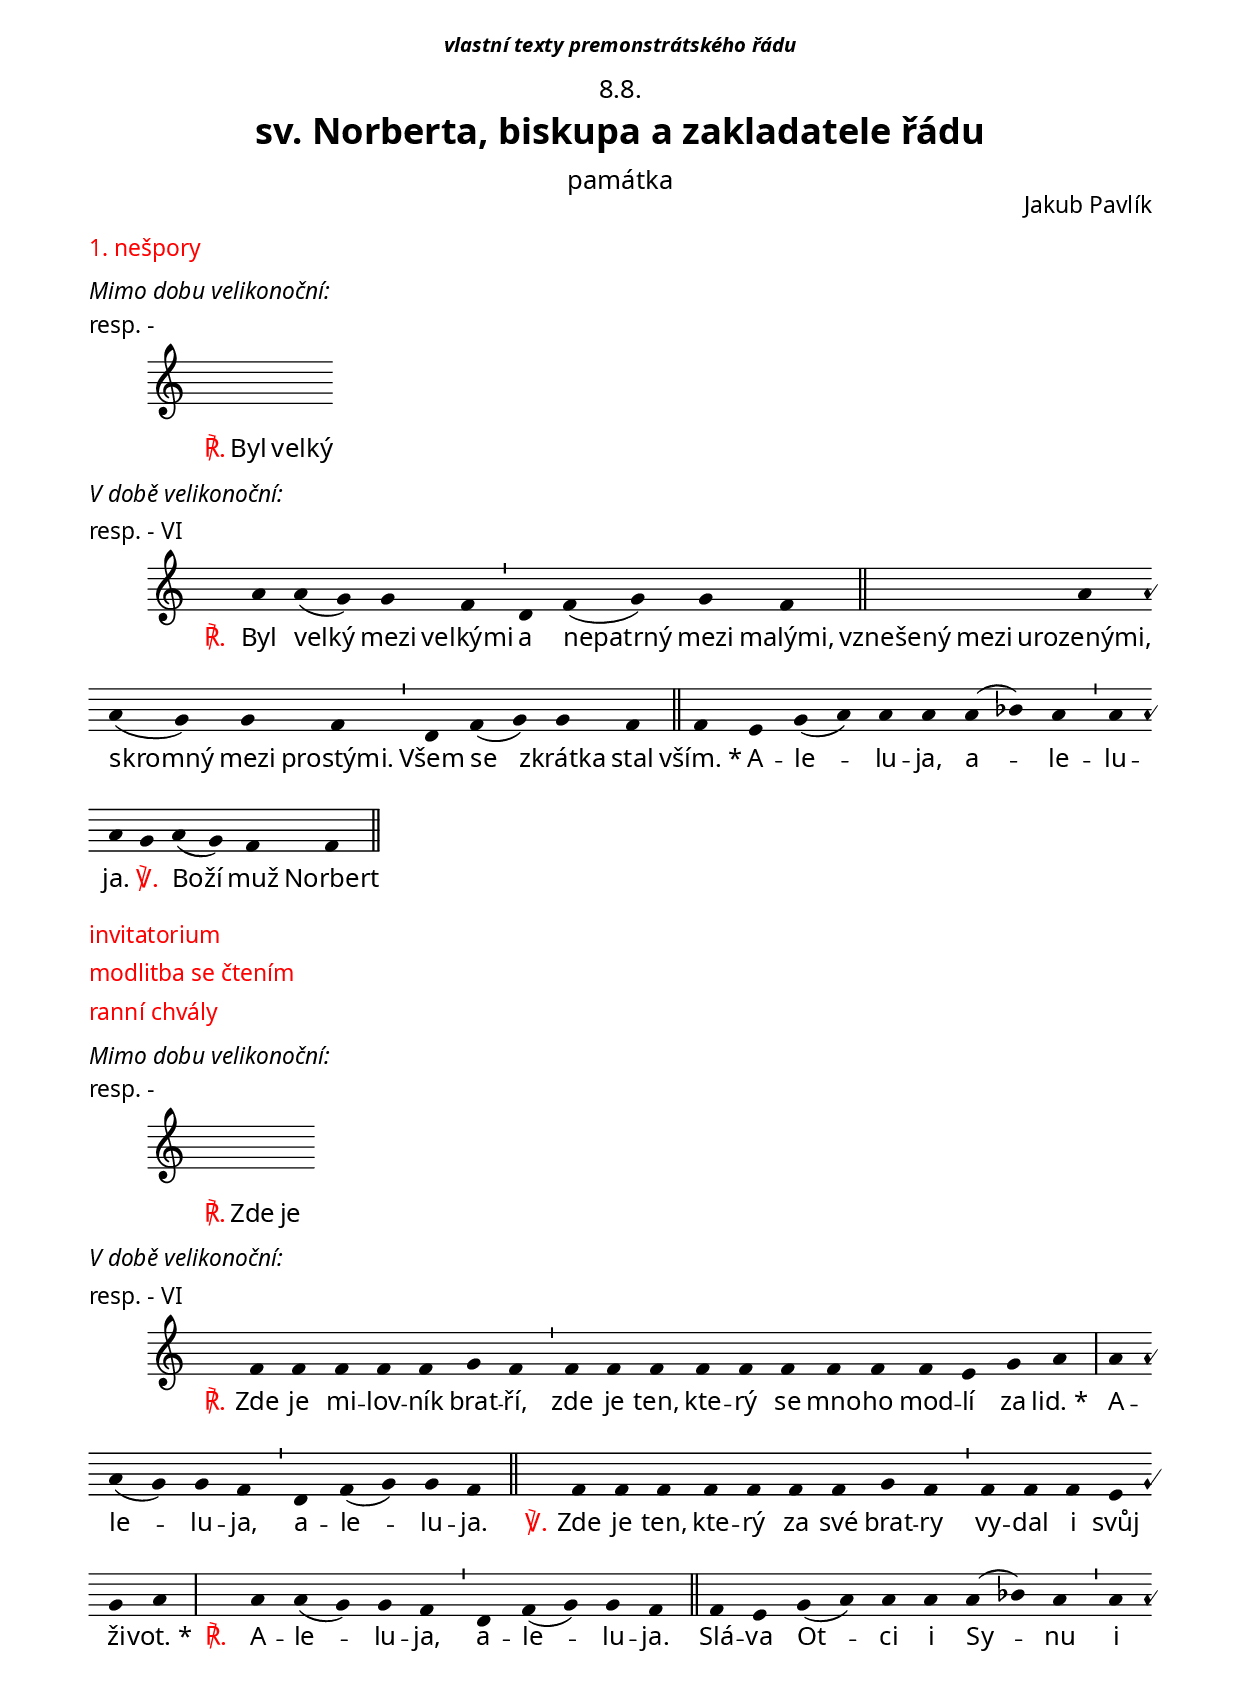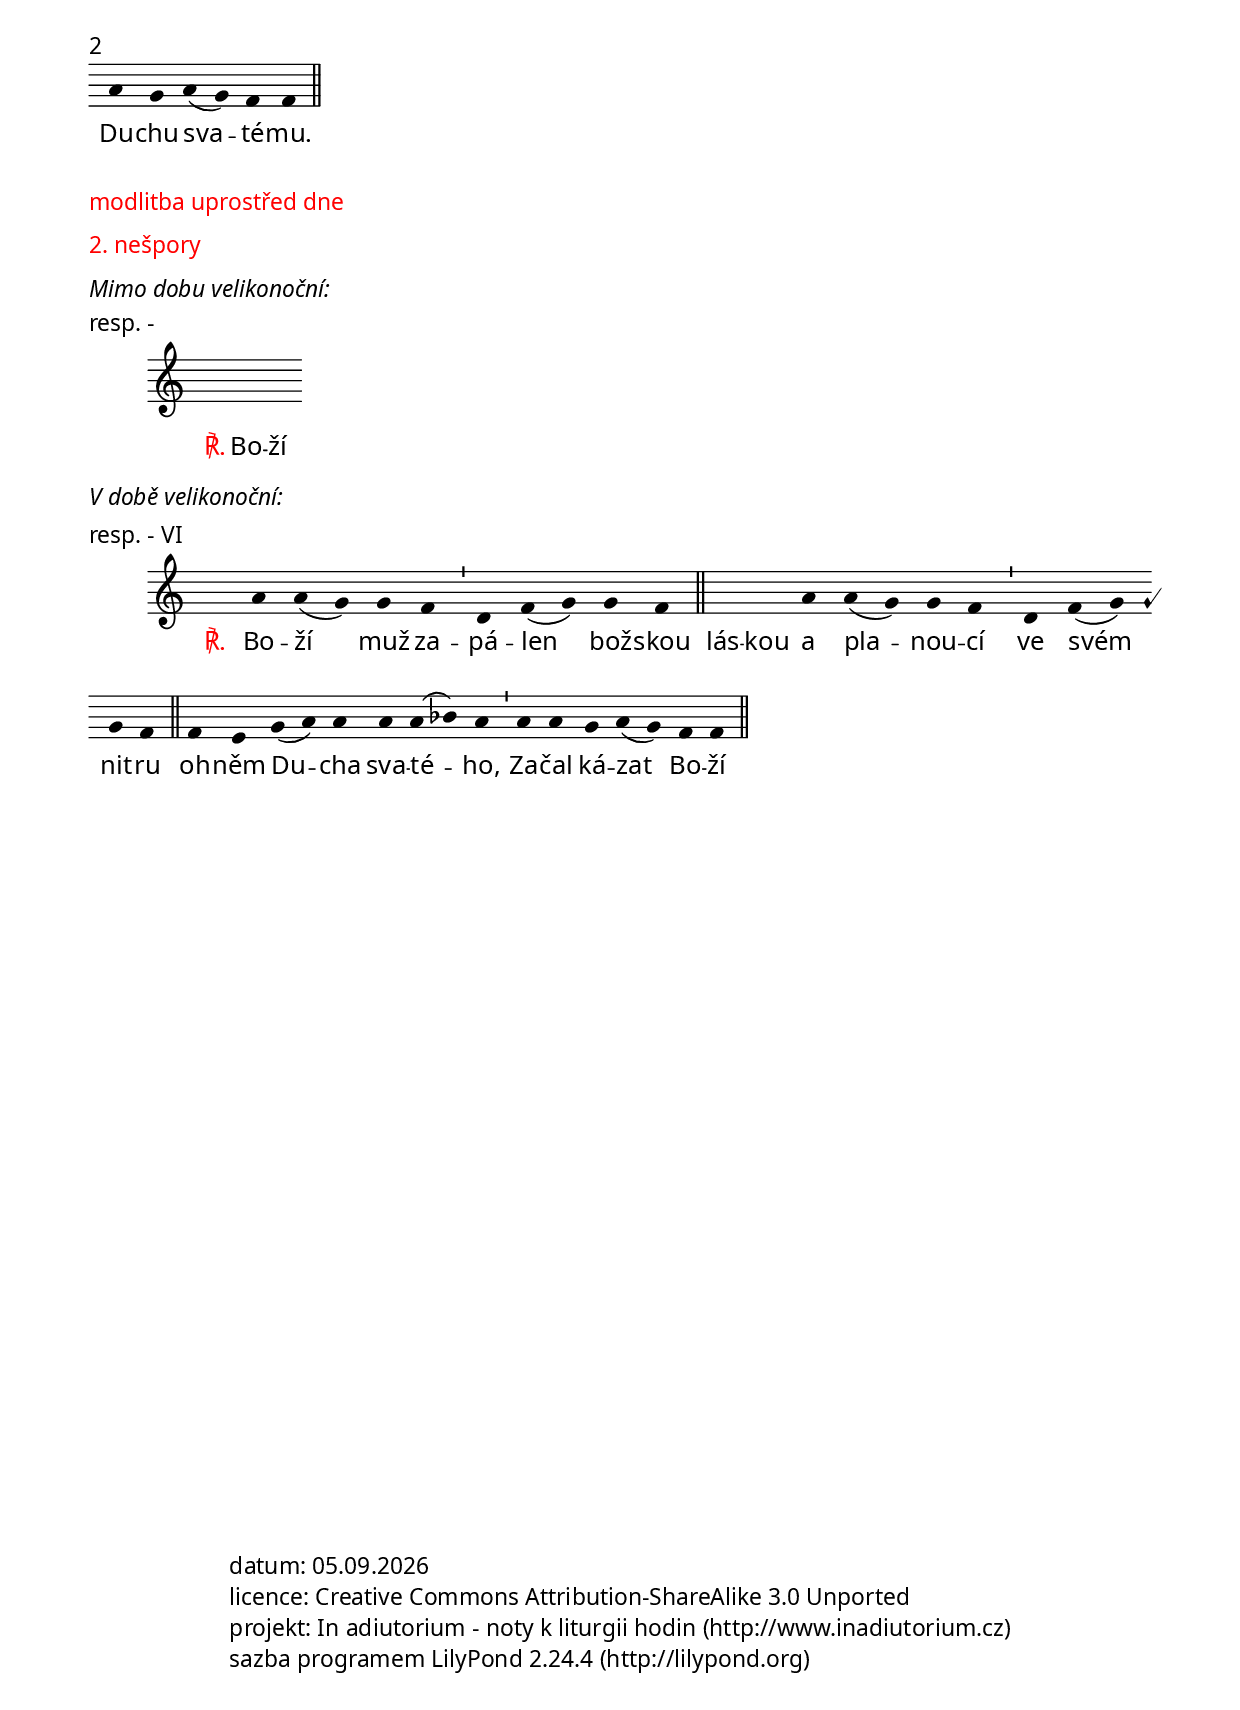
\version "2.16.0"

\include "../../spolecne.ly"
\include "../../dilyresponsorii.ly"
\include "../../spolecne/reholni.ly"
textyOPraem = "vlastní texty premonstrátského řádu"


\header {
  title = \markup\titleSvatek
            "sv. Norberta, biskupa a zakladatele řádu"
            památka
            8.8.
            \textyOPraem
  composer = "Jakub Pavlík"
}

\markup {\nadpisHodinka {"1. nešpory"}}

\score {
  \relative c' {
    \choralniRezim

  }
  \addlyrics {
    Jak vznešené jsou kroky těch, kdo zvěstují pokoj, kdo zvěstují dobro.

    A -- le -- lu -- ja.
  }
  \header {
    quid = "1. ant."
    modus = ""
    differentia = ""
    psalmus = "Žalm 113"
    id = "1ne-a1"
    piece = \markup {\sestavTitulek}
  }
}

\score {
  \relative c' {
    \choralniRezim

  }
  \addlyrics {
    Kdo se bude přikázáními řídit a jim učit, bude v nebeském království veliký.

    A -- le -- lu -- ja.
  }
  \header {
    quid = "2. ant."
    modus = ""
    differentia = ""
    psalmus = "Žalm 146"
    id = "1ne-a2"
    piece = \markup {\sestavTitulek}
  }
}

\score {
  \relative c' {
    \choralniRezim

  }
  \addlyrics {
    Podivuhodnou sladkostí božské výřečnosti se laskavě choval k lidu.

    A -- le -- lu -- ja.
  }
  \header {
    quid = "3. ant."
    modus = ""
    differentia = ""
    psalmus = "Ef 1"
    id = "1ne-a3"
    piece = \markup {\sestavTitulek}
  }
}

\markup\italic{Mimo dobu velikonoční:}

\score {
  \relative c' {
    \choralniRezim

    % R
    \neviditelna a

    % V
    \neviditelna a

    % R
    \neviditelna a

    % Slava
  }
  \addlyrics {
    \Response Byl velký mezi velkými a nepatrný mezi malými, vznešený mezi urozenými, skromný mezi prostými._* Všem se zkrátka stal vším.
    \Verse Boží muž Norbert byl veselého vzhledu, klidné tváře, velice výmluvný v řeči, příjemný v rozhovoru, laskavý v soužití._*
    \Response Všem se zkrátka stal vším.
    \textRespDoxologie
  }
  \header {
    quid = "resp."
    modus = ""
    id = "1ne-r"
    piece = \markup {\sestavTitulekResp}
  }
}

\markup\italic{V době velikonoční:}

\score {
  \relative c' {
    \choralniRezim

    % R
    \neviditelna f
    \respVIalelujaResponsum \barFinalis
    % V
    \neviditelna f

    % R
    \neviditelna a
    \respVIalelujaResponsum \barFinalis
    % Slava
    \respVIalelujaDoxologie \barFinalis
  }
  \addlyrics {
    \Response Byl velký mezi velkými a nepatrný mezi malými, vznešený mezi urozenými, skromný mezi prostými. Všem se zkrátka stal vším._*
    \textRespAleluja
    \Verse Boží muž Norbert byl veselého vzhledu, klidné tváře, velice výmluvný v řeči, příjemný v rozhovoru, laskavý v soužití._*
    \Response \textRespAleluja
    \textRespDoxologie
  }
  \header {
    quid = "resp."
    modus = "VI"
    id = "1ne-r-velik"
    piece = \markup {\sestavTitulekResp}
  }
}

\score {
  \relative c' {
    \choralniRezim

  }
  \addlyrics {
    Boží muž, když nábožně vybudoval dům své chudoby v Prémontré, založil svůj kanovnický řád, stal se arcibiskupem, žehnaje bratřím blaženě usnul v Kristu.

    A -- le -- lu -- ja.
  }
  \header {
    quid = "ant. k Magnificat"
    modus = ""
    differentia = ""
    psalmus = ""
    id = "1ne-amag"
    piece = \markup {\sestavTitulekBezZalmu}
  }
}

\markup {\nadpisHodinka {"invitatorium"}}

\score {
  \relative c' {
    \choralniRezim

  }
  \addlyrics {
    Chvalme Krále králů, který vytrhl Norberta ze světských marností, aleluja.
  }
  \header {
    quid = "ant."
    modus = ""
    differentia = ""
    psalmus = ""
    id = "invit"
    piece = \markup {\sestavTitulekBezZalmu}
  }
}

\markup {\nadpisHodinka {"modlitba se čtením"}}

\score {
  \relative c' {
    \choralniRezim

  }
  \addlyrics {
    Boží muž Norbert přemítat o Hospodinově zákoně dnem i nocí, aby ve svůj čas přinesl ovoce hlásáním evangelia.
  }
  \header {
    quid = "1. ant."
    modus = ""
    differentia = ""
    psalmus = "Žalm 1"
    id = "mc-a1"
    piece = \markup {\sestavTitulek}
  }
}

\score {
  \relative c' {
    \choralniRezim

  }
  \addlyrics {
    Nad díla svých rukou ustanovil jsi toho, Pane, jehož jedinou slávou bylo vyznávat Ježíše Krista Ukřižovaného.
  }
  \header {
    quid = "2. ant."
    modus = ""
    differentia = ""
    psalmus = "Žalm 8"
    id = "mc-a2"
    piece = \markup {\sestavTitulek}
  }
}

\score {
  \relative c' {
    \choralniRezim

  }
  \addlyrics {
    Nemluvil křivě svým jazykem, a proto odpočívá na svaté hoře.
  }
  \header {
    quid = "3. ant."
    modus = ""
    differentia = ""
    psalmus = "Žalm 24"
    id = "mc-a3"
    piece = \markup {\sestavTitulek}
  }
}

\markup {\nadpisHodinka {"ranní chvály"}}

\score {
  \relative c' {
    \choralniRezim

  }
  \addlyrics {
    Norbert zapřel sám sebe a následoval Krista po neschůdnější cestě.
  }
  \header {
    quid = "1. ant."
    modus = ""
    differentia = ""
    psalmus = "Žalm 63"
    id = "rch-a1"
    piece = \markup {\sestavTitulek}
  }
}

\score {
  \relative c' {
    \choralniRezim

  }
  \addlyrics {
    Mnohé co nejpokorněji poučil, aby Duch svatý vedl jejich cesty k dokonalosti.
  }
  \header {
    quid = "2. ant."
    modus = ""
    differentia = ""
    psalmus = "Dan 3-III"
    id = "rch-a2"
    piece = \markup {\sestavTitulek}
  }
}

\score {
  \relative c' {
    \choralniRezim

  }
  \addlyrics {
    Boží muž s jásotem přiváděl Kristovy následovníky ke svému předem ukázanému domovu chudoby.
  }
  \header {
    quid = "3. ant."
    modus = ""
    differentia = ""
    psalmus = "Žalm 149"
    id = "rch-a3"
    piece = \markup {\sestavTitulek}
  }
}

\markup\italic{Mimo dobu velikonoční:}

\score {
  \relative c' {
    \choralniRezim

    % R
    \neviditelna a

    % V
    \neviditelna a

    % R
    \neviditelna a

    % Slava
  }
  \addlyrics {
    \Response Zde je milovník bratří,_* zde je ten, který se mnoho modlí za lid.
    \Verse Zde je ten, který za své bratry vydal i svůj život._*
    \Response Zde je ten, který se mnoho modlí za lid.
    \textRespDoxologie
  }
  \header {
    quid = "resp."
    modus = ""
    id = "rch-r"
    piece = \markup {\sestavTitulekResp}
  }
}

\markup\italic{V době velikonoční:}

\score {
  \relative c' {
    \choralniRezim

    % R
    \neviditelna f
    f4 f f f f g f \barMin
    f f f f f f f f f e g a \barMax
    \respVIalelujaResponsum \barFinalis
    % V
    \neviditelna f
    f4 f f f f f f g f \barMin f f f e g a \barMax
    % R
    \neviditelna a
    \respVIalelujaResponsum \barFinalis
    % Slava
    \respVIalelujaDoxologie \barFinalis
  }
  \addlyrics {
    \Response Zde je mi -- lov -- ník brat -- ří,
    zde je ten, kte -- rý se mno -- ho mod -- lí za lid._*
    \textRespAleluja
    \Verse Zde je ten, kte -- rý za své brat -- ry vy -- dal i svůj ži -- vot._*
    \Response \textRespAleluja
    \textRespDoxologie
  }
  \header {
    quid = "resp."
    modus = "VI"
    id = "rch-r-velik"
    piece = \markup {\sestavTitulekResp}
  }
}

\score {
  \relative c' {
    \choralniRezim

  }
  \addlyrics {
    Norbert, vynikající šiřitel katolické víry,
    hlasatel pravého pokání,
    kanovník a vzácný zakladatel premonstrátského řádu:
    co učil slovy, dovršil ve skutcích.
  }
  \header {
    quid = "ant. k Benedictus"
    modus = ""
    differentia = ""
    psalmus = ""
    id = "rch-aben"
    piece = \markup {\sestavTitulekBezZalmu}
  }
}

\markup {\nadpisHodinka {"modlitba uprostřed dne"}}

\score {
  \relative c' {
    \choralniRezim

  }
  \addlyrics {
    Mnozí jsme jedno tělo v Kristu.
  }
  \header {
    quid = "ant. dopoledne"
    modus = ""
    differentia = ""
    psalmus = ""
    id = "tercie"
    piece = \markup {\sestavTitulekBezZalmu}
  }
}

\score {
  \relative c' {
    \choralniRezim

  }
  \addlyrics {
    Služebníku věrný a rozvážný, vejdi k radostné hostině svého Pána.
  }
  \header {
    quid = "ant. v poledne"
    modus = ""
    differentia = ""
    psalmus = ""
    id = "sexta"
    piece = \markup {\sestavTitulekBezZalmu}
  }
}

\score {
  \relative c' {
    \choralniRezim

  }
  \addlyrics {
    Okolo něho věnec bratří jako cedry vysázené na hoře Libanonu.
  }
  \header {
    quid = "ant. odpoledne"
    modus = ""
    differentia = ""
    psalmus = ""
    id = "nona"
    piece = \markup {\sestavTitulekBezZalmu}
  }
}

\markup {\nadpisHodinka {"2. nešpory"}}

\score {
  \relative c' {
    \choralniRezim

  }
  \addlyrics {
    Nor -- bert ja -- ko pla -- nou -- cí lam -- pa
    byl po -- sta -- ven na sví -- cen
    a sví -- til všem v_domě.

    A -- le -- lu -- ja.
  }
  \header {
    quid = "1. ant."
    modus = ""
    differentia = ""
    psalmus = "Žalm 15"
    id = "2ne-a1"
    piece = \markup {\sestavTitulek}
  }
}

\score {
  \relative c' {
    \choralniRezim

  }
  \addlyrics {
    Pře -- svěd -- čil vlád -- ce cír -- kve,
    a -- by se u -- ja -- li
    si -- rot -- ků a vdov.

    A -- le -- lu -- ja.
  }
  \header {
    quid = "2. ant."
    modus = ""
    differentia = ""
    psalmus = "Žalm 112"
    id = "2ne-a2"
    piece = \markup {\sestavTitulek}
  }
}

\score {
  \relative c' {
    \choralniRezim

  }
  \addlyrics {
    Za já -- so -- tu všech
    se ne -- rad stal ar -- ci -- bis -- ku -- pem
    a tr -- pě -- li -- vě sná -- šel
    di -- vo -- ký lid. % :)

    A -- le -- lu -- ja.
  }
  \header {
    quid = "3. ant."
    modus = ""
    differentia = ""
    psalmus = "Zj 15"
    id = "2ne-a3"
    piece = \markup {\sestavTitulek}
  }
}

\markup\italic{Mimo dobu velikonoční:}

\score {
  \relative c' {
    \choralniRezim

    % R
    \neviditelna a

    % V
    \neviditelna a

    % R
    \neviditelna a

    % Slava
  }
  \addlyrics {
    \Response Bo -- ží muž
    za -- pá -- len bož -- skou lás -- kou
    a pla -- nou -- cí ve svém nit -- ru
    oh -- něm Du -- cha sva -- té -- ho,_*
    Za -- čal ká -- zat Bo -- ží slo -- vo,
    ať to by -- lo vhod či ne -- vhod.
    \Verse Z_po -- kla -- du Bo -- ží -- ho
    vy -- ná -- šel vě -- ci no -- vé i sta -- ré,
    a stal se jed -- něm vů -- ní ži -- vo -- ta pro ži -- vot,
    ji -- ným pak vů -- ní smr -- ti pro smrt._*
    \Response
    \textRespDoxologie
  }
  \header {
    quid = "resp."
    modus = ""
    id = "2ne-r"
    piece = \markup {\sestavTitulekResp}
  }
}

\markup\italic{V době velikonoční:}

\score {
  \relative c' {
    \choralniRezim

    % R
    \neviditelna f
    \respVIalelujaResponsum \barFinalis
    % V
    \neviditelna f

    % R
    \neviditelna a
    \respVIalelujaResponsum \barFinalis
    % Slava
    \respVIalelujaDoxologie \barFinalis
  }
  \addlyrics {
    \Response Bo -- ží muž
    za -- pá -- len bož -- skou lás -- kou
    a pla -- nou -- cí ve svém nit -- ru
    oh -- něm Du -- cha sva -- té -- ho,
    Za -- čal ká -- zat Bo -- ží slo -- vo,
    ať to by -- lo vhod či ne -- vhod._*
    \textRespAleluja
    \Verse Z_po -- kla -- du Bo -- ží -- ho
    vy -- ná -- šel vě -- ci no -- vé i sta -- ré,
    a stal se jed -- něm vů -- ní ži -- vo -- ta pro ži -- vot,
    ji -- ným pak vů -- ní smr -- ti pro smrt._*
    \Response \textRespAleluja
    \textRespDoxologie
  }
  \header {
    quid = "resp."
    modus = "VI"
    id = "2ne-r-velik"
    piece = \markup {\sestavTitulekResp}
  }
}

\score {
  \relative c' {
    \choralniRezim

  }
  \addlyrics {
    Dnes je slav -- ný den,
    kdy sva -- tý bis -- kup Nor -- bert
    byl zba -- ven pout tě -- la
    a při -- jat s_an -- dě -- ly tam,
    kde v_zá -- ři -- vém sva -- teb -- ním ša -- tu
    šťas -- ten sto -- lu -- je v_pa -- lá -- ci ne -- bes -- ké -- ho Krá -- le,
    ja -- ko -- by na -- pá -- jen prou -- dem bla -- ha,
    a -- le -- lu -- ja, a -- le -- lu -- ja.
    % zde aleluja i mimo dobu velikonoční
  }
  \header {
    quid = "ant. k Magnificat"
    modus = ""
    differentia = ""
    psalmus = ""
    id = "2ne-amag"
    piece = \markup {\sestavTitulekBezZalmu}
  }
}